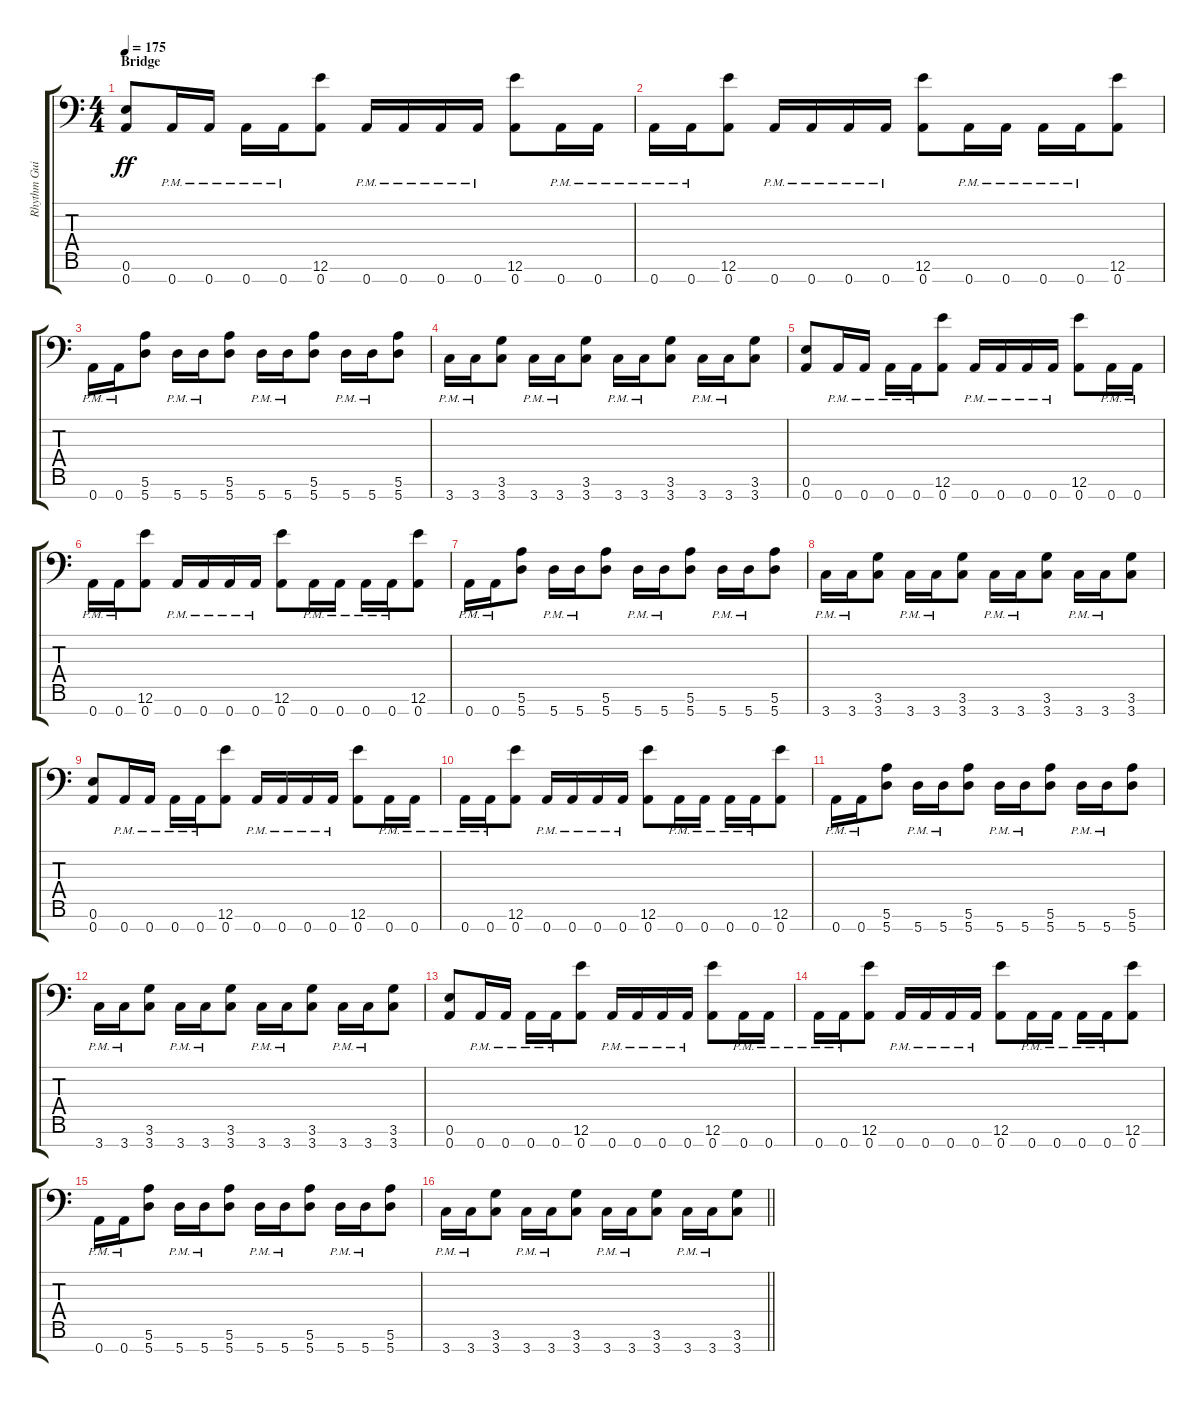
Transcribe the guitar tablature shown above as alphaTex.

\track ("Rhythm Guitar 1" "Rhythm Gui") {instrument distortionguitar}
\staff {score tabs}
\tuning (E4 B3 G3 D3 A2 E2 A1) {hide}
\ts (4 4)
\section ("" "Bridge")
\tempo 175
\clef f4
\ks c
(0.6 0.7).8{dy ff} 0.7{pm}.16 0.7{pm}.16 0.7{pm}.16 0.7{pm}.16 (12.6 0.7).8 0.7{pm}.16 0.7{pm}.16 0.7{pm}.16 0.7{pm}.16 (12.6 0.7).8 0.7{pm}.16 0.7{pm}.16 |
0.7{pm}.16 0.7{pm}.16 (12.6 0.7).8 0.7{pm}.16 0.7{pm}.16 0.7{pm}.16 0.7{pm}.16 (12.6 0.7).8 0.7{pm}.16 0.7{pm}.16 0.7{pm}.16 0.7{pm}.16 (12.6 0.7).8 |
0.7{pm}.16 0.7{pm}.16 (5.6 5.7).8 5.7{pm}.16 5.7{pm}.16 (5.6 5.7).8 5.7{pm}.16 5.7{pm}.16 (5.6 5.7).8 5.7{pm}.16 5.7{pm}.16 (5.6 5.7).8 |
3.7{pm}.16 3.7{pm}.16 (3.6 3.7).8 3.7{pm}.16 3.7{pm}.16 (3.6 3.7).8 3.7{pm}.16 3.7{pm}.16 (3.6 3.7).8 3.7{pm}.16 3.7{pm}.16 (3.6 3.7).8 |
(0.6 0.7).8 0.7{pm}.16 0.7{pm}.16 0.7{pm}.16 0.7{pm}.16 (12.6 0.7).8 0.7{pm}.16 0.7{pm}.16 0.7{pm}.16 0.7{pm}.16 (12.6 0.7).8 0.7{pm}.16 0.7{pm}.16 |
0.7{pm}.16 0.7{pm}.16 (12.6 0.7).8 0.7{pm}.16 0.7{pm}.16 0.7{pm}.16 0.7{pm}.16 (12.6 0.7).8 0.7{pm}.16 0.7{pm}.16 0.7{pm}.16 0.7{pm}.16 (12.6 0.7).8 |
0.7{pm}.16 0.7{pm}.16 (5.6 5.7).8 5.7{pm}.16 5.7{pm}.16 (5.6 5.7).8 5.7{pm}.16 5.7{pm}.16 (5.6 5.7).8 5.7{pm}.16 5.7{pm}.16 (5.6 5.7).8 |
3.7{pm}.16 3.7{pm}.16 (3.6 3.7).8 3.7{pm}.16 3.7{pm}.16 (3.6 3.7).8 3.7{pm}.16 3.7{pm}.16 (3.6 3.7).8 3.7{pm}.16 3.7{pm}.16 (3.6 3.7).8 |
(0.6 0.7).8 0.7{pm}.16 0.7{pm}.16 0.7{pm}.16 0.7{pm}.16 (12.6 0.7).8 0.7{pm}.16 0.7{pm}.16 0.7{pm}.16 0.7{pm}.16 (12.6 0.7).8 0.7{pm}.16 0.7{pm}.16 |
0.7{pm}.16 0.7{pm}.16 (12.6 0.7).8 0.7{pm}.16 0.7{pm}.16 0.7{pm}.16 0.7{pm}.16 (12.6 0.7).8 0.7{pm}.16 0.7{pm}.16 0.7{pm}.16 0.7{pm}.16 (12.6 0.7).8 |
0.7{pm}.16 0.7{pm}.16 (5.6 5.7).8 5.7{pm}.16 5.7{pm}.16 (5.6 5.7).8 5.7{pm}.16 5.7{pm}.16 (5.6 5.7).8 5.7{pm}.16 5.7{pm}.16 (5.6 5.7).8 |
3.7{pm}.16 3.7{pm}.16 (3.6 3.7).8 3.7{pm}.16 3.7{pm}.16 (3.6 3.7).8 3.7{pm}.16 3.7{pm}.16 (3.6 3.7).8 3.7{pm}.16 3.7{pm}.16 (3.6 3.7).8 |
(0.6 0.7).8 0.7{pm}.16 0.7{pm}.16 0.7{pm}.16 0.7{pm}.16 (12.6 0.7).8 0.7{pm}.16 0.7{pm}.16 0.7{pm}.16 0.7{pm}.16 (12.6 0.7).8 0.7{pm}.16 0.7{pm}.16 |
0.7{pm}.16 0.7{pm}.16 (12.6 0.7).8 0.7{pm}.16 0.7{pm}.16 0.7{pm}.16 0.7{pm}.16 (12.6 0.7).8 0.7{pm}.16 0.7{pm}.16 0.7{pm}.16 0.7{pm}.16 (12.6 0.7).8 |
0.7{pm}.16 0.7{pm}.16 (5.6 5.7).8 5.7{pm}.16 5.7{pm}.16 (5.6 5.7).8 5.7{pm}.16 5.7{pm}.16 (5.6 5.7).8 5.7{pm}.16 5.7{pm}.16 (5.6 5.7).8 |
\barLineRight lightlight
3.7{pm}.16 3.7{pm}.16 (3.6 3.7).8 3.7{pm}.16 3.7{pm}.16 (3.6 3.7).8 3.7{pm}.16 3.7{pm}.16 (3.6 3.7).8 3.7{pm}.16 3.7{pm}.16 (3.6 3.7).8
